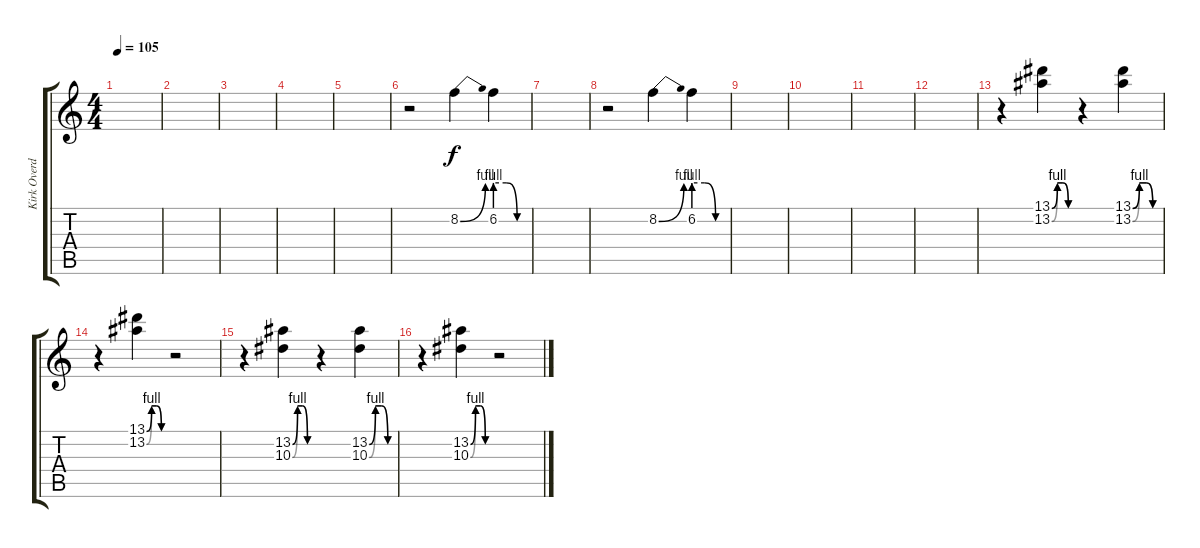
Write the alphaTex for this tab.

\track ("Kirk Overdrive" "Kirk Overd") {instrument overdrivenguitar}
\staff {score tabs}
\tuning (D4 A3 F3 C3 G2 C2) {hide}
\ts (4 4)
\tempo 105
\clef g2
\ks c
|
|
|
|
|
r.2 8.2{be (bend 0 0 60 4)}.4 6.2{be (custom 0 4 20 4 40 0 60 0)}.4 |
|
r.2 8.2{be (bend 0 0 60 4)}.4 6.2{be (custom 0 4 20 4 40 0 60 0)}.4 |
|
|
|
|
r.4 (13.1{be (custom 0 0 15 4 30 4 45 0 60 0)} 13.2{be (custom 0 0 15 4 30 4 45 0 60 0)}).4 r.4 (13.1{be (custom 0 0 15 4 30 4 45 0 60 0)} 13.2{be (custom 0 0 15 4 30 4 45 0 60 0)}).4 |
r.4 (13.1{be (custom 0 0 15 4 30 4 45 0 60 0)} 13.2{be (custom 0 0 15 4 30 4 45 0 60 0)}).4 r.2 |
r.4 (13.2{be (custom 0 0 15 4 30 4 45 0 60 0)} 10.3{be (custom 0 0 15 4 30 4 45 0 60 0)}).4 r.4 (13.2{be (custom 0 0 15 4 30 4 45 0 60 0)} 10.3{be (custom 0 0 15 4 30 4 45 0 60 0)}).4 |
r.4 (13.2{be (custom 0 0 15 4 30 4 45 0 60 0)} 10.3{be (custom 0 0 15 4 30 4 45 0 60 0)}).4 r.2
